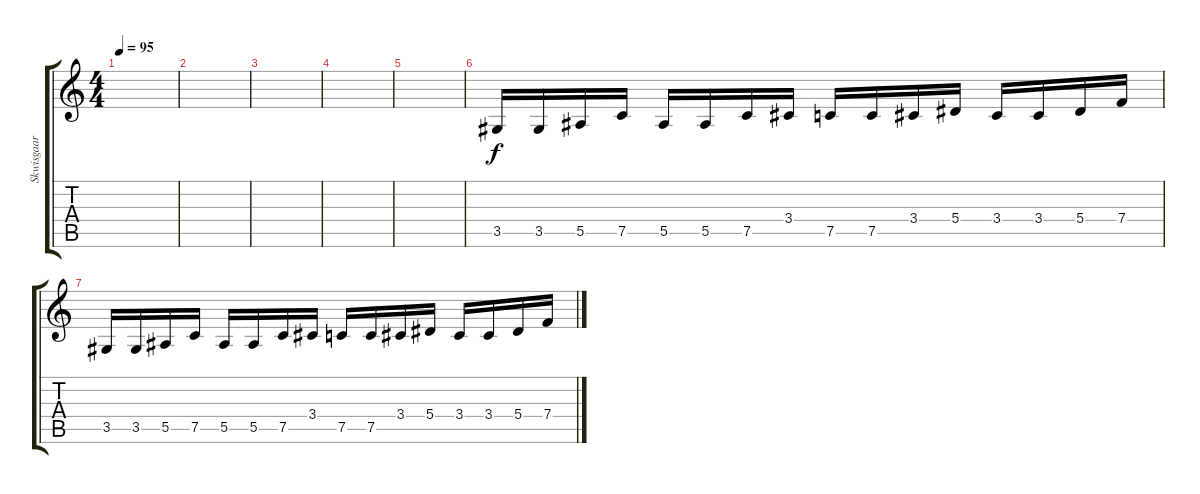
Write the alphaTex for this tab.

\track ("Skwisgaar 1" "Skwisgaar ") {instrument distortionguitar}
\staff {score tabs}
\tuning (C4 G3 Eb3 Bb2 F2 C2) {hide}
\ts (4 4)
\tempo 95
\clef g2
\ks c
|
|
|
|
|
3.5.16{volume 11 balance 8} 3.5.16 5.5.16 7.5.16 5.5.16 5.5.16 7.5.16 3.4.16 7.5.16 7.5.16 3.4.16 5.4.16 3.4.16 3.4.16 5.4.16 7.4.16 |
3.5.16 3.5.16 5.5.16 7.5.16 5.5.16 5.5.16 7.5.16 3.4.16 7.5.16 7.5.16 3.4.16 5.4.16 3.4.16 3.4.16 5.4.16 7.4.16
